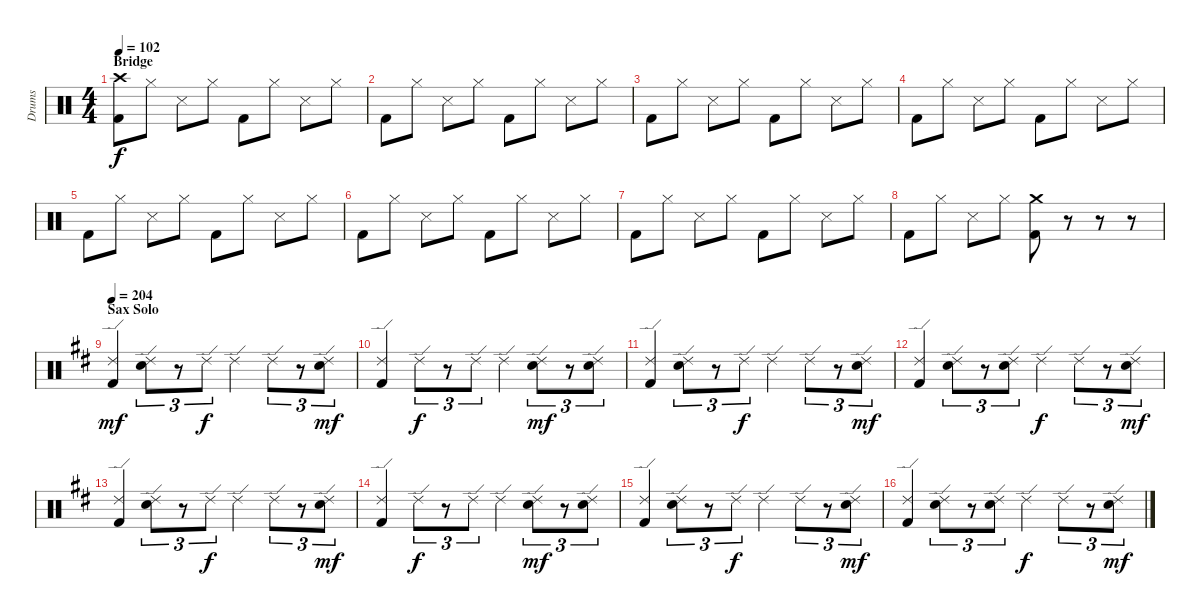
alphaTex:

\track ("Drums" "Drums") {instrument percussion}
\staff {score}
\articulation defaults
\ts (4 4)
\section ("" "Bridge")
\tempo 102
\clef neutral
\ks c
("Crash high (hit)" "Kick (hit) 2").8{dy f} "Hi-Hat (closed)".8 "Snare (side stick) 3".8 "Hi-Hat (closed)".8 "Kick (hit) 2".8 "Hi-Hat (closed)".8 "Snare (side stick) 3".8 "Hi-Hat (closed)".8 |
"Kick (hit) 2".8 "Hi-Hat (closed)".8 "Snare (side stick) 3".8 "Hi-Hat (closed)".8 "Kick (hit) 2".8 "Hi-Hat (closed)".8 "Snare (side stick) 3".8 "Hi-Hat (closed)".8 |
"Kick (hit) 2".8 "Hi-Hat (closed)".8 "Snare (side stick) 3".8 "Hi-Hat (closed)".8 "Kick (hit) 2".8 "Hi-Hat (closed)".8 "Snare (side stick) 3".8 "Hi-Hat (closed)".8 |
"Kick (hit) 2".8 "Hi-Hat (closed)".8 "Snare (side stick) 3".8 "Hi-Hat (closed)".8 "Kick (hit) 2".8 "Hi-Hat (closed)".8 "Snare (side stick) 3".8 "Hi-Hat (closed)".8 |
"Kick (hit) 2".8 "Hi-Hat (closed)".8 "Snare (side stick) 3".8 "Hi-Hat (closed)".8 "Kick (hit) 2".8 "Hi-Hat (closed)".8 "Snare (side stick) 3".8 "Hi-Hat (closed)".8 |
"Kick (hit) 2".8 "Hi-Hat (closed)".8 "Snare (side stick) 3".8 "Hi-Hat (closed)".8 "Kick (hit) 2".8 "Hi-Hat (closed)".8 "Snare (side stick) 3".8 "Hi-Hat (closed)".8 |
"Kick (hit) 2".8 "Hi-Hat (closed)".8 "Snare (side stick) 3".8 "Hi-Hat (closed)".8 "Kick (hit) 2".8 "Hi-Hat (closed)".8 "Snare (side stick) 3".8 "Hi-Hat (closed)".8 |
"Kick (hit) 2".8 "Hi-Hat (closed)".8 "Snare (side stick) 3".8 "Hi-Hat (closed)".8 ("Crash medium (hit)" "Kick (hit) 2").8 r.8 r.8 r.8 |
\section ("" "Sax Solo")
\tempo 204
\ks d
("Ride (edge) 2" "Kick (hit) 2").4{dy mf} ("Ride (edge) 2" "Snare (hit) 2").8{tu (3 2)} r.8{tu (3 2)} "Ride (edge) 2".8{tu (3 2) dy f} "Ride (edge) 2".4 "Ride (edge) 2".8{tu (3 2)} r.8{tu (3 2)} ("Ride (edge) 2" "Snare (hit) 2").8{tu (3 2) dy mf} |
("Ride (edge) 2" "Kick (hit) 2").4 "Ride (edge) 2".8{tu (3 2) dy f} r.8{tu (3 2)} "Ride (edge) 2".8{tu (3 2)} "Ride (edge) 2".4 ("Ride (edge) 2" "Snare (hit) 2").8{tu (3 2) dy mf} r.8{tu (3 2)} ("Ride (edge) 2" "Snare (hit) 2").8{tu (3 2)} |
("Ride (edge) 2" "Kick (hit) 2").4 ("Ride (edge) 2" "Snare (hit) 2").8{tu (3 2)} r.8{tu (3 2)} "Ride (edge) 2".8{tu (3 2) dy f} "Ride (edge) 2".4 "Ride (edge) 2".8{tu (3 2)} r.8{tu (3 2)} ("Ride (edge) 2" "Snare (hit) 2").8{tu (3 2) dy mf} |
("Ride (edge) 2" "Kick (hit) 2").4 ("Ride (edge) 2" "Snare (hit) 2").8{tu (3 2)} r.8{tu (3 2)} ("Ride (edge) 2" "Snare (hit) 2").8{tu (3 2)} "Ride (edge) 2".4{dy f} "Ride (edge) 2".8{tu (3 2)} r.8{tu (3 2)} ("Ride (edge) 2" "Snare (hit) 2").8{tu (3 2) dy mf} |
("Ride (edge) 2" "Kick (hit) 2").4 ("Ride (edge) 2" "Snare (hit) 2").8{tu (3 2)} r.8{tu (3 2)} "Ride (edge) 2".8{tu (3 2) dy f} "Ride (edge) 2".4 "Ride (edge) 2".8{tu (3 2)} r.8{tu (3 2)} ("Ride (edge) 2" "Snare (hit) 2").8{tu (3 2) dy mf} |
("Ride (edge) 2" "Kick (hit) 2").4 "Ride (edge) 2".8{tu (3 2) dy f} r.8{tu (3 2)} "Ride (edge) 2".8{tu (3 2)} "Ride (edge) 2".4 ("Ride (edge) 2" "Snare (hit) 2").8{tu (3 2) dy mf} r.8{tu (3 2)} ("Ride (edge) 2" "Snare (hit) 2").8{tu (3 2)} |
("Ride (edge) 2" "Kick (hit) 2").4 ("Ride (edge) 2" "Snare (hit) 2").8{tu (3 2)} r.8{tu (3 2)} "Ride (edge) 2".8{tu (3 2) dy f} "Ride (edge) 2".4 "Ride (edge) 2".8{tu (3 2)} r.8{tu (3 2)} ("Ride (edge) 2" "Snare (hit) 2").8{tu (3 2) dy mf} |
("Ride (edge) 2" "Kick (hit) 2").4 ("Ride (edge) 2" "Snare (hit) 2").8{tu (3 2)} r.8{tu (3 2)} ("Ride (edge) 2" "Snare (hit) 2").8{tu (3 2)} "Ride (edge) 2".4{dy f} "Ride (edge) 2".8{tu (3 2)} r.8{tu (3 2)} ("Ride (edge) 2" "Snare (hit) 2").8{tu (3 2) dy mf}
